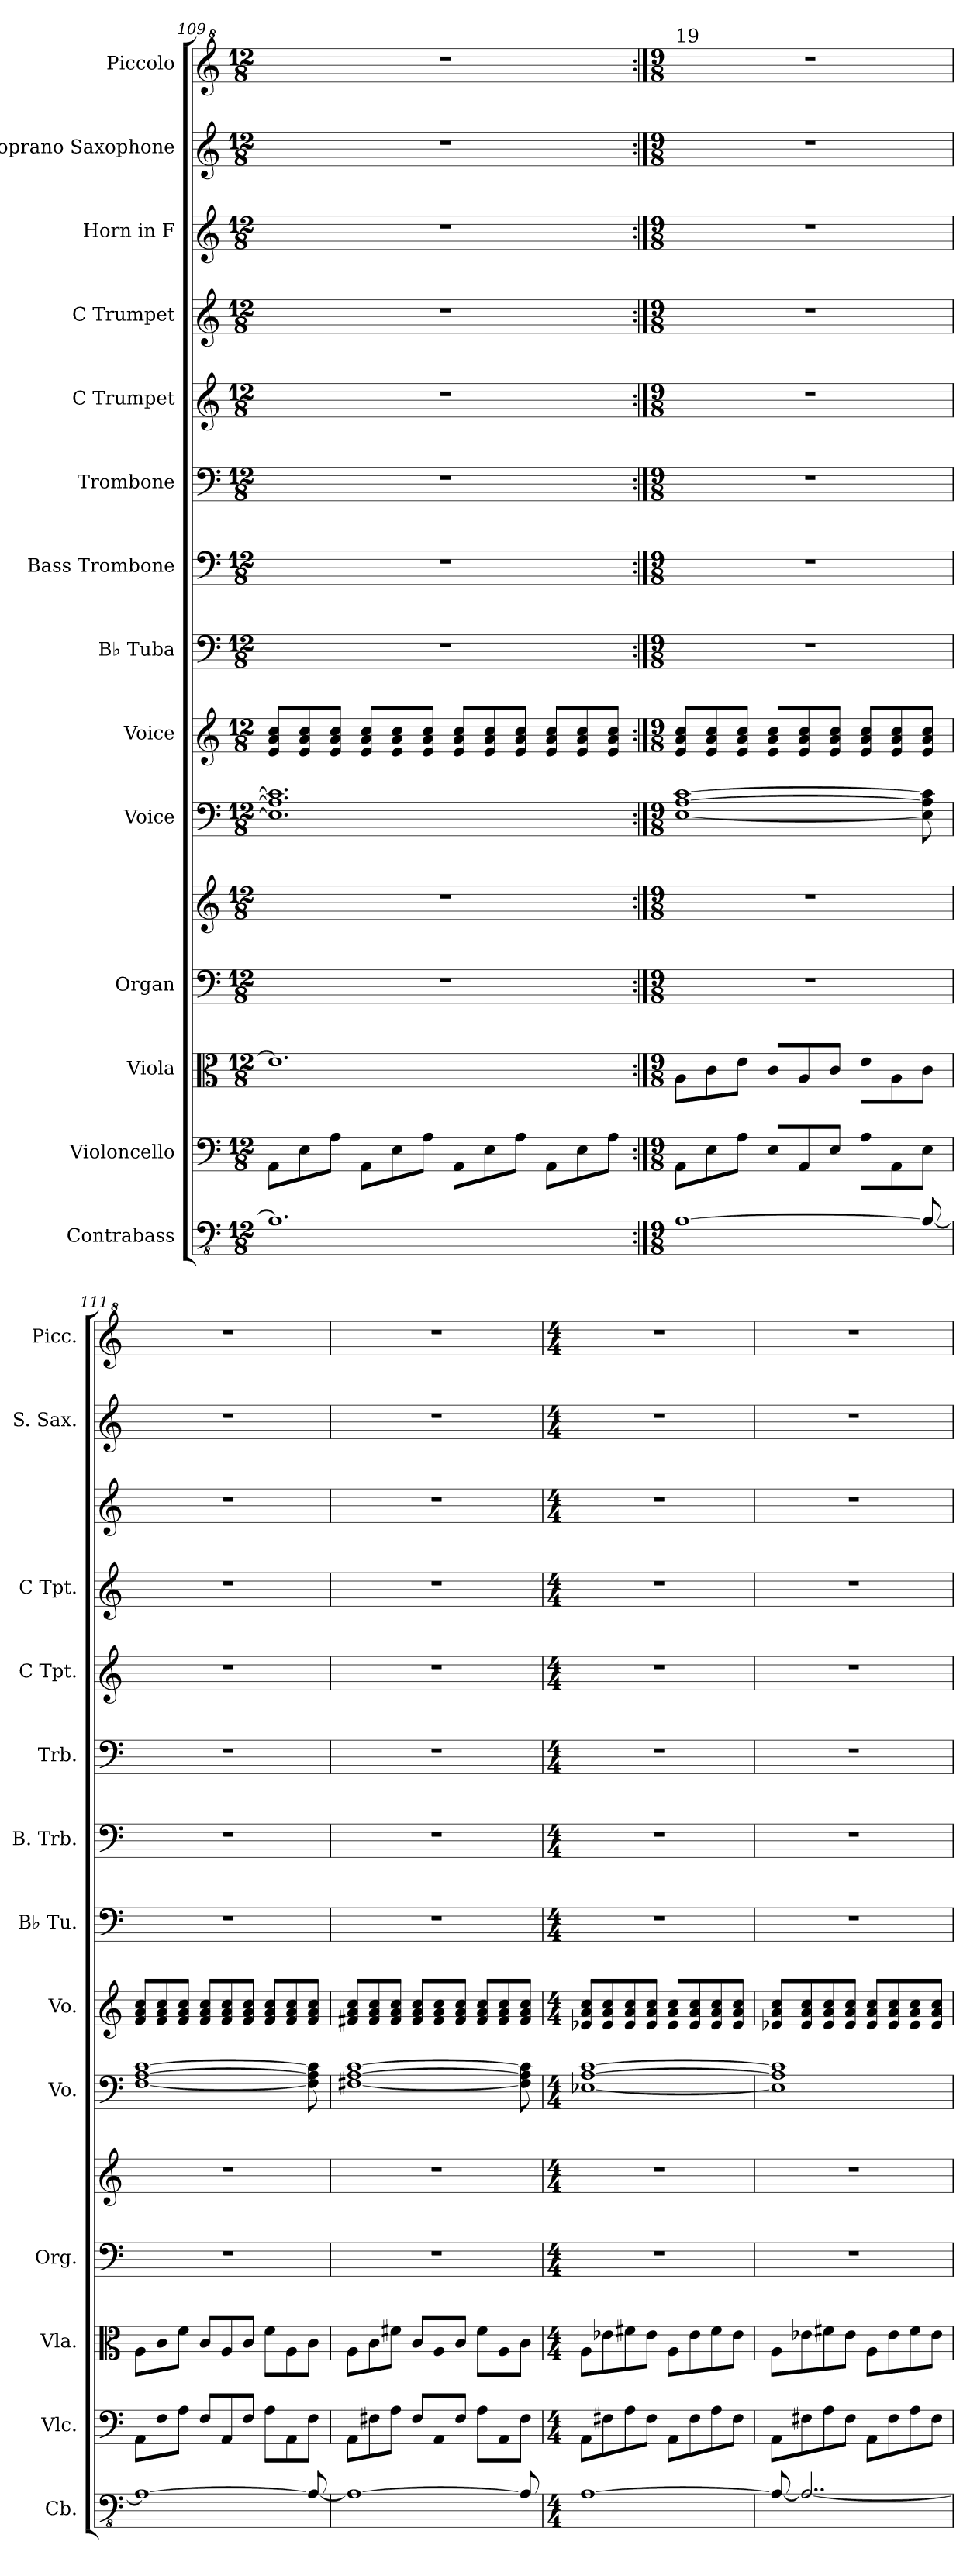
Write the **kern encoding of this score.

**kern	**kern	**kern	**kern	**kern	**kern	**kern	**kern	**kern	**kern	**kern	**kern	**kern	**kern	**kern
*part14	*part13	*part12	*part11	*part11	*part10	*part9	*part8	*part7	*part6	*part5	*part4	*part3	*part2	*part1
*staff15	*staff14	*staff13	*staff12	*staff11	*staff10	*staff9	*staff8	*staff7	*staff6	*staff5	*staff4	*staff3	*staff2	*staff1
*I"Contrabass	*I"Violoncello	*I"Viola	*I"Organ	*	*I"Voice	*I"Voice	*I"B♭ Tuba	*I"Bass Trombone	*I"Trombone	*I"C Trumpet	*I"C Trumpet	*I"Horn in F	*I"Soprano Saxophone	*I"Piccolo
*I'Cb.	*I'Vlc.	*I'Vla.	*I'Org.	*	*I'Vo.	*I'Vo.	*I'B♭ Tu.	*I'B. Trb.	*I'Trb.	*I'C Tpt.	*I'C Tpt.	*	*I'S. Sax.	*I'Picc.
!!LO:PB:g=z
*clefFv4	*clefF4	*clefC3	*clefF4	*clefG2	*clefF4	*clefG2	*clefF4	*clefF4	*clefF4	*clefG2	*clefG2	*clefG2	*clefG2	*clefG^2
*ITrd7c12	*	*	*	*	*	*	*	*	*	*	*	*ITrd4c7	*ITrd1c2	*ITrd-7c-12
*k[]	*k[]	*k[]	*k[]	*k[]	*k[]	*k[]	*k[]	*k[]	*k[]	*k[]	*k[]	*k[b-]	*k[b-e-]	*k[]
*M12/8	*M12/8	*M12/8	*M12/8	*M12/8	*M12/8	*M12/8	*M12/8	*M12/8	*M12/8	*M12/8	*M12/8	*M12/8	*M12/8	*M12/8
=109	=109	=109	=109	=109	=109	=109	=109	=109	=109	=109	=109	=109	=109	=109
1.AAA]	8AA\L	1.e]	1.r	1.r	1.E] 1.A] 1.c]	8e/ 8a/ 8cc/L	1.r	1.r	1.r	1.r	1.r	1.r	1.r	1.r
.	8E\	.	.	.	.	8e/ 8a/ 8cc/	.	.	.	.	.	.	.	.
.	8A\J	.	.	.	.	8e/ 8a/ 8cc/J	.	.	.	.	.	.	.	.
.	8AA\L	.	.	.	.	8e/ 8a/ 8cc/L	.	.	.	.	.	.	.	.
.	8E\	.	.	.	.	8e/ 8a/ 8cc/	.	.	.	.	.	.	.	.
.	8A\J	.	.	.	.	8e/ 8a/ 8cc/J	.	.	.	.	.	.	.	.
.	8AA\L	.	.	.	.	8e/ 8a/ 8cc/L	.	.	.	.	.	.	.	.
.	8E\	.	.	.	.	8e/ 8a/ 8cc/	.	.	.	.	.	.	.	.
.	8A\J	.	.	.	.	8e/ 8a/ 8cc/J	.	.	.	.	.	.	.	.
.	8AA\L	.	.	.	.	8e/ 8a/ 8cc/L	.	.	.	.	.	.	.	.
.	8E\	.	.	.	.	8e/ 8a/ 8cc/	.	.	.	.	.	.	.	.
.	8A\J	.	.	.	.	8e/ 8a/ 8cc/J	.	.	.	.	.	.	.	.
=110:|!	=110:|!	=110:|!	=110:|!	=110:|!	=110:|!	=110:|!	=110:|!	=110:|!	=110:|!	=110:|!	=110:|!	=110:|!	=110:|!	=110:|!
*M9/8	*M9/8	*M9/8	*M9/8	*M9/8	*M9/8	*M9/8	*M9/8	*M9/8	*M9/8	*M9/8	*M9/8	*M9/8	*M9/8	*M9/8
!	!	!	!	!	!	!	!	!	!	!	!	!	!	!LO:TX:a:t=19
[1AAA	8AA\L	8A\L	8%9r	8%9r	[1E [1A [1c	8e/ 8a/ 8cc/L	8%9r	8%9r	8%9r	8%9r	8%9r	8%9r	8%9r	8%9r
.	8E\	8c\	.	.	.	8e/ 8a/ 8cc/	.	.	.	.	.	.	.	.
.	8A\J	8e\J	.	.	.	8e/ 8a/ 8cc/J	.	.	.	.	.	.	.	.
.	8E/L	8c/L	.	.	.	8e/ 8a/ 8cc/L	.	.	.	.	.	.	.	.
.	8AA/	8A/	.	.	.	8e/ 8a/ 8cc/	.	.	.	.	.	.	.	.
.	8E/J	8c/J	.	.	.	8e/ 8a/ 8cc/J	.	.	.	.	.	.	.	.
.	8A\L	8e\L	.	.	.	8e/ 8a/ 8cc/L	.	.	.	.	.	.	.	.
.	8AA\	8A\	.	.	.	8e/ 8a/ 8cc/	.	.	.	.	.	.	.	.
8AAA/_	8E\J	8c\J	.	.	8E\] 8A\] 8c\]	8e/ 8a/ 8cc/J	.	.	.	.	.	.	.	.
=111	=111	=111	=111	=111	=111	=111	=111	=111	=111	=111	=111	=111	=111	=111
1AAA_	8AA\L	8A\L	8%9r	8%9r	[1F [1A [1c	8f/ 8a/ 8cc/L	8%9r	8%9r	8%9r	8%9r	8%9r	8%9r	8%9r	8%9r
.	8F\	8c\	.	.	.	8f/ 8a/ 8cc/	.	.	.	.	.	.	.	.
.	8A\J	8f\J	.	.	.	8f/ 8a/ 8cc/J	.	.	.	.	.	.	.	.
.	8F/L	8c/L	.	.	.	8f/ 8a/ 8cc/L	.	.	.	.	.	.	.	.
.	8AA/	8A/	.	.	.	8f/ 8a/ 8cc/	.	.	.	.	.	.	.	.
.	8F/J	8c/J	.	.	.	8f/ 8a/ 8cc/J	.	.	.	.	.	.	.	.
.	8A\L	8f\L	.	.	.	8f/ 8a/ 8cc/L	.	.	.	.	.	.	.	.
.	8AA\	8A\	.	.	.	8f/ 8a/ 8cc/	.	.	.	.	.	.	.	.
8AAA/_	8F\J	8c\J	.	.	8F\] 8A\] 8c\]	8f/ 8a/ 8cc/J	.	.	.	.	.	.	.	.
!!LO:PB:g=z
=112	=112	=112	=112	=112	=112	=112	=112	=112	=112	=112	=112	=112	=112	=112
1AAA_	8AA\L	8A\L	8%9r	8%9r	[1F#X [1A [1c	8f#X/ 8a/ 8cc/L	8%9r	8%9r	8%9r	8%9r	8%9r	8%9r	8%9r	8%9r
.	8F#X\	8c\	.	.	.	8f#/ 8a/ 8cc/	.	.	.	.	.	.	.	.
.	8A\J	8f#X\J	.	.	.	8f#/ 8a/ 8cc/J	.	.	.	.	.	.	.	.
.	8F#/L	8c/L	.	.	.	8f#/ 8a/ 8cc/L	.	.	.	.	.	.	.	.
.	8AA/	8A/	.	.	.	8f#/ 8a/ 8cc/	.	.	.	.	.	.	.	.
.	8F#/J	8c/J	.	.	.	8f#/ 8a/ 8cc/J	.	.	.	.	.	.	.	.
.	8A\L	8f#\L	.	.	.	8f#/ 8a/ 8cc/L	.	.	.	.	.	.	.	.
.	8AA\	8A\	.	.	.	8f#/ 8a/ 8cc/	.	.	.	.	.	.	.	.
8AAA/]	8F#\J	8c\J	.	.	8F#\] 8A\] 8c\]	8f#/ 8a/ 8cc/J	.	.	.	.	.	.	.	.
=113	=113	=113	=113	=113	=113	=113	=113	=113	=113	=113	=113	=113	=113	=113
*M4/4	*M4/4	*M4/4	*M4/4	*M4/4	*M4/4	*M4/4	*M4/4	*M4/4	*M4/4	*M4/4	*M4/4	*M4/4	*M4/4	*M4/4
[1AAA	8AA\L	8A\L	1r	1r	[1E-X [1A [1c	8e-X/ 8a/ 8cc/L	1r	1r	1r	1r	1r	1r	1r	1r
.	8F#X\	8e-X\	.	.	.	8e-/ 8a/ 8cc/	.	.	.	.	.	.	.	.
.	8A\	8f#X\	.	.	.	8e-/ 8a/ 8cc/	.	.	.	.	.	.	.	.
.	8F#\J	8e-\J	.	.	.	8e-/ 8a/ 8cc/J	.	.	.	.	.	.	.	.
.	8AA\L	8A\L	.	.	.	8e-/ 8a/ 8cc/L	.	.	.	.	.	.	.	.
.	8F#\	8e-\	.	.	.	8e-/ 8a/ 8cc/	.	.	.	.	.	.	.	.
.	8A\	8f#\	.	.	.	8e-/ 8a/ 8cc/	.	.	.	.	.	.	.	.
.	8F#\J	8e-\J	.	.	.	8e-/ 8a/ 8cc/J	.	.	.	.	.	.	.	.
=114	=114	=114	=114	=114	=114	=114	=114	=114	=114	=114	=114	=114	=114	=114
8AAA/_	8AA\L	8A\L	1r	1r	1E-] 1A] 1c]	8e-X/ 8a/ 8cc/L	1r	1r	1r	1r	1r	1r	1r	1r
2..AAA/_	8F#X\	8e-X\	.	.	.	8e-/ 8a/ 8cc/	.	.	.	.	.	.	.	.
.	8A\	8f#X\	.	.	.	8e-/ 8a/ 8cc/	.	.	.	.	.	.	.	.
.	8F#\J	8e-\J	.	.	.	8e-/ 8a/ 8cc/J	.	.	.	.	.	.	.	.
.	8AA\L	8A\L	.	.	.	8e-/ 8a/ 8cc/L	.	.	.	.	.	.	.	.
.	8F#\	8e-\	.	.	.	8e-/ 8a/ 8cc/	.	.	.	.	.	.	.	.
.	8A\	8f#\	.	.	.	8e-/ 8a/ 8cc/	.	.	.	.	.	.	.	.
.	8F#\J	8e-\J	.	.	.	8e-/ 8a/ 8cc/J	.	.	.	.	.	.	.	.
=	=	=	=	=	=	=	=	=	=	=	=	=	=	=
*-	*-	*-	*-	*-	*-	*-	*-	*-	*-	*-	*-	*-	*-	*-
